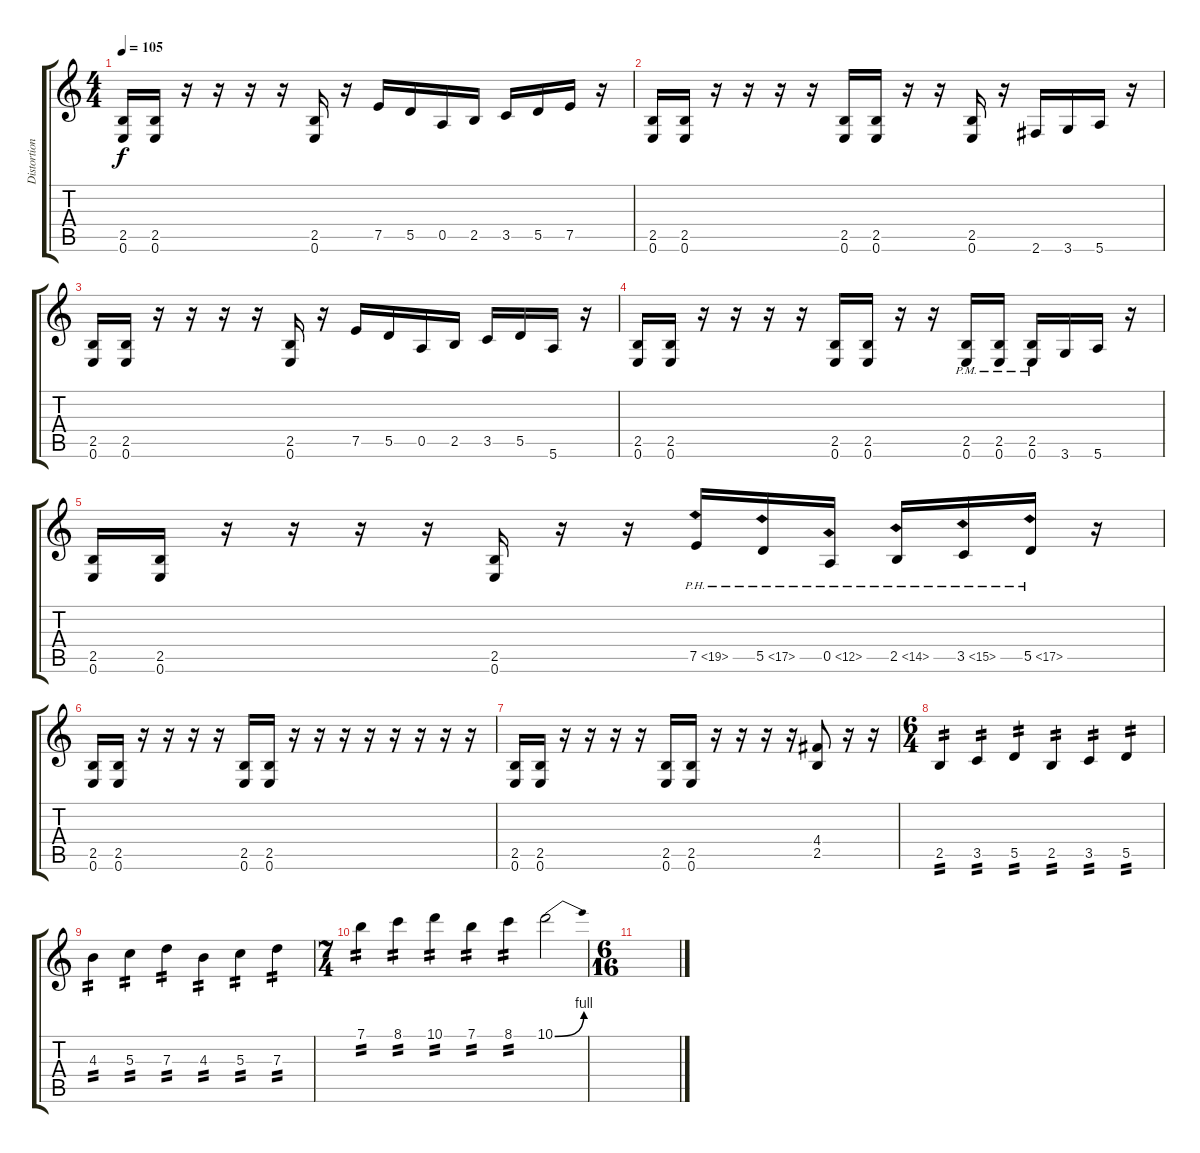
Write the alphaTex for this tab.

\track ("Distortion Guitar" "Distortion") {instrument distortionguitar}
\staff {score tabs}
\tuning (E4 B3 G3 D3 A2 E2) {hide}
\ts (4 4)
\tempo 105
\clef g2
\ks c
(2.5 0.6).16{dy f} (2.5 0.6).16 r.16 r.16 r.16 r.16 (2.5 0.6).16 r.16 7.5.16 5.5.16 0.5.16 2.5.16 3.5.16 5.5.16 7.5.16 r.16 |
(2.5 0.6).16 (2.5 0.6).16 r.16 r.16 r.16 r.16 (2.5 0.6).16 (2.5 0.6).16 r.16 r.16 (2.5 0.6).16 r.16 2.6.16 3.6.16 5.6.16 r.16 |
(2.5 0.6).16 (2.5 0.6).16 r.16 r.16 r.16 r.16 (2.5 0.6).16 r.16 7.5.16 5.5.16 0.5.16 2.5.16 3.5.16 5.5.16 5.6.16 r.16 |
(2.5 0.6).16 (2.5 0.6).16 r.16 r.16 r.16 r.16 (2.5 0.6).16 (2.5 0.6).16 r.16 r.16 (2.5{pm} 0.6{pm}).16 (2.5{pm} 0.6{pm}).16 (2.5{pm} 0.6{pm}).16 3.6.16 5.6.16 r.16 |
(2.5 0.6).16 (2.5 0.6).16 r.16 r.16 r.16 r.16 (2.5 0.6).16 r.16 r.16 7.5{ph 12}.16 5.5{ph 12}.16 0.5{ph 12}.16 2.5{ph 12}.16 3.5{ph 12}.16 5.5{ph 12}.16 r.16 |
(2.5 0.6).16 (2.5 0.6).16 r.16 r.16 r.16 r.16 (2.5 0.6).16 (2.5 0.6).16 r.16 r.16 r.16 r.16 r.16 r.16 r.16 r.16 |
(2.5 0.6).16 (2.5 0.6).16 r.16 r.16 r.16 r.16 (2.5 0.6).16 (2.5 0.6).16 r.16 r.16 r.16 r.16 (4.4 2.5).8 r.16 r.16 |
\ts (6 4)
2.5.4{tp 2} 3.5.4{tp 2} 5.5.4{tp 2} 2.5.4{tp 2} 3.5.4{tp 2} 5.5.4{tp 2} |
4.3.4{tp 2} 5.3.4{tp 2} 7.3.4{tp 2} 4.3.4{tp 2} 5.3.4{tp 2} 7.3.4{tp 2} |
\ts (7 4)
7.1.4{tp 2} 8.1.4{tp 2} 10.1.4{tp 2} 7.1.4{tp 2} 8.1.4{tp 2} 10.1{be (bend 0 0 60 4)}.2 |
\ts (6 16)
